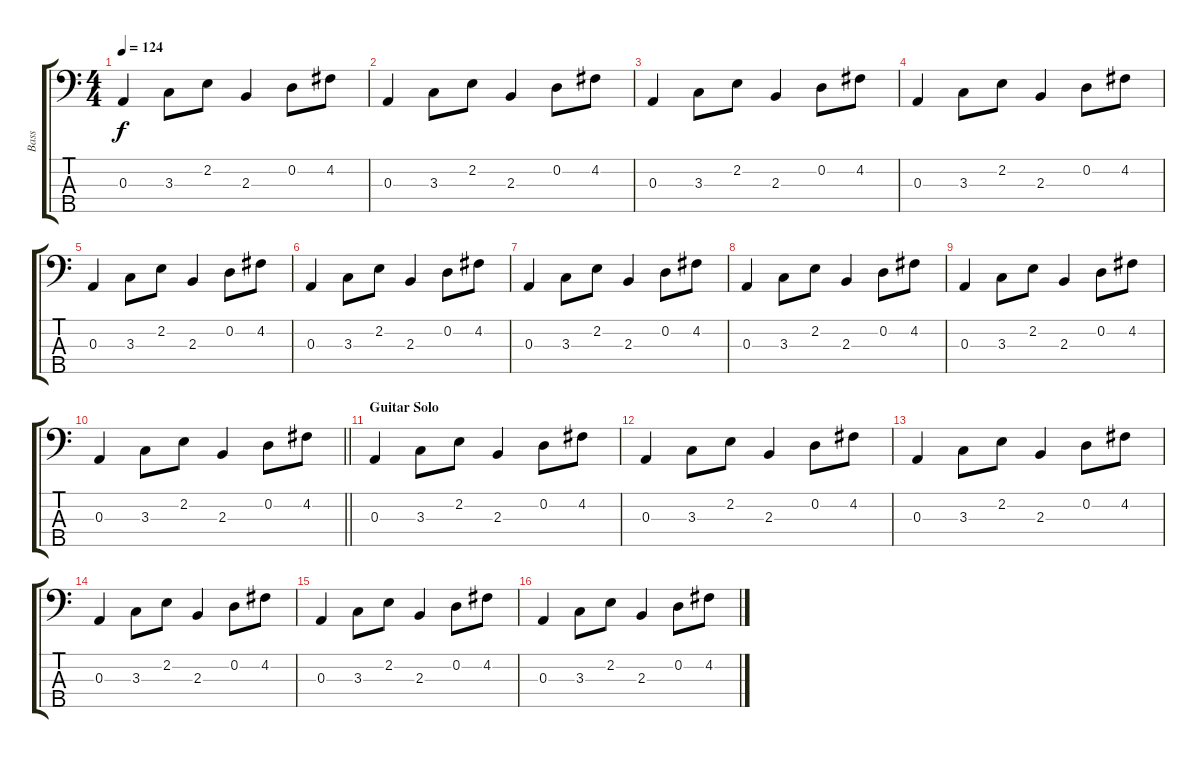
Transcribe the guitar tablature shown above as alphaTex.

\track ("Bass" "Bass") {instrument electricbassfinger}
\staff {score tabs}
\tuning (G2 D2 A1 E1 B0) {hide}
\ts (4 4)
\tempo 124
\clef f4
\ks c
0.3.4{dy f} 3.3.8 2.2.8 2.3.4 0.2.8 4.2.8 |
0.3.4 3.3.8 2.2.8 2.3.4 0.2.8 4.2.8 |
0.3.4 3.3.8 2.2.8 2.3.4 0.2.8 4.2.8 |
0.3.4 3.3.8 2.2.8 2.3.4 0.2.8 4.2.8 |
0.3.4 3.3.8 2.2.8 2.3.4 0.2.8 4.2.8 |
0.3.4 3.3.8 2.2.8 2.3.4 0.2.8 4.2.8 |
0.3.4 3.3.8 2.2.8 2.3.4 0.2.8 4.2.8 |
0.3.4 3.3.8 2.2.8 2.3.4 0.2.8 4.2.8 |
0.3.4 3.3.8 2.2.8 2.3.4 0.2.8 4.2.8 |
\barLineRight lightlight
0.3.4 3.3.8 2.2.8 2.3.4 0.2.8 4.2.8 |
\section ("" "Guitar Solo")
0.3.4 3.3.8 2.2.8 2.3.4 0.2.8 4.2.8 |
0.3.4 3.3.8 2.2.8 2.3.4 0.2.8 4.2.8 |
0.3.4 3.3.8 2.2.8 2.3.4 0.2.8 4.2.8 |
0.3.4 3.3.8 2.2.8 2.3.4 0.2.8 4.2.8 |
0.3.4 3.3.8 2.2.8 2.3.4 0.2.8 4.2.8 |
0.3.4 3.3.8 2.2.8 2.3.4 0.2.8 4.2.8
